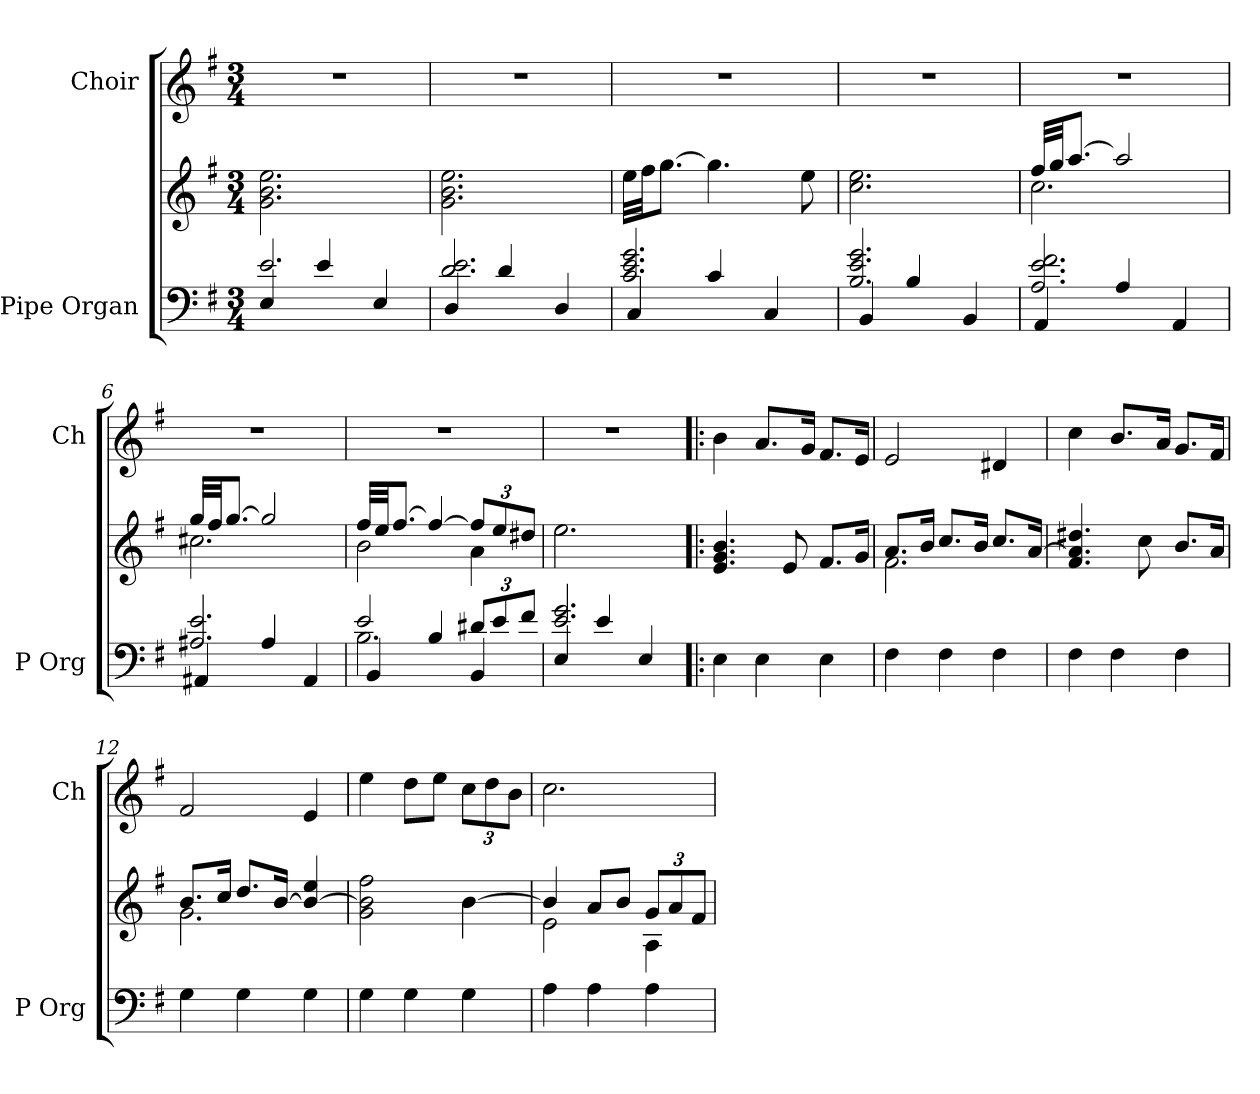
**kern	**kern	**kern
*part2	*part2	*part1
*staff3	*staff2	*staff1
*I"Pipe Organ	*	*I"Choir
*I'P Org	*	*I'Ch
*clefF4	*clefG2	*clefG2
*k[f#]	*k[f#]	*k[f#]
*G:	*G:	*G:
*M3/4	*M3/4	*M3/4
=1	=1	=1
*^	*	*
2.e/	4E/	2.g\ 2.b\ 2.ee\	2.r
.	4e/	.	.
.	4E/	.	.
=2	=2	=2	=2
2.d/ 2.e/	4D/	2.g\ 2.b\ 2.ee\	2.r
.	4d/	.	.
.	4D/	.	.
=3	=3	=3	=3
2.c/ 2.e/ 2.g/	4C/	32ee\LLL	2.r
.	.	32ff#\JJ	.
.	.	[8.gg\J	.
.	4c/	4.gg\]	.
.	4C/	.	.
.	.	8ee\	.
=4	=4	=4	=4
2.B/ 2.e/ 2.g/	4BB/	2.cc\ 2.ee\	2.r
.	4B/	.	.
.	4BB/	.	.
=5	=5	=5	=5
*	*	*^	*
2.A/ 2.e/ 2.f#/	4AA/	32ff#/LLL	2.cc\	2.r
.	.	32gg/JJ	.	.
.	.	[8.aa/J	.	.
.	4A/	2aa/]	.	.
.	4AA/	.	.	.
=6	=6	=6	=6	=6
2.A#X/ 2.e/	4AA#X/	32gg/LLL	2.cc#X\	2.r
.	.	32ff#/JJ	.	.
.	.	[8.gg/J	.	.
.	4A#/	2gg/]	.	.
.	4AA#/	.	.	.
=7	=7	=7	=7	=7
*	*^	*	*	*
2e/	2.B\	4BB/	32ff#/LLL	2b\	2.r
.	.	.	32ee/JJ	.	.
.	.	.	[8.ff#/J	.	.
.	.	4B/	4ff#/_	.	.
*Xbrackettup	*	*	*Xbrackettup	*	*
12d#X/L	.	4BB/	12ff#/L]	4a\	.
12e/	.	.	12ee/	.	.
12f#/J	.	.	12dd#X/J	.	.
*	*v	*v	*	*	*
*	*	*v	*v	*
=8	=8	=8	=8
2.e/ 2.g/	4E/	2.ee\	2.r
.	4e/	.	.
.	4E/	.	.
*v	*v	*	*
!!LO:LB:g=z
=9!|:	=9!|:	=9!|:
4E\	4.e/ 4.g/ 4.b/	4b\
4E\	.	8.a/L
.	8e/	.
.	.	16g/Jk
4E\	8.f#/L	8.f#/L
.	16g/Jk	16e/Jk
=10	=10	=10
*	*^	*
4F#\	8.a/L	2.f#\	2e/
.	16b/Jk	.	.
4F#\	8.cc/L	.	.
.	16b/Jk	.	.
4F#\	8.cc/L	.	4d#X/
.	[16a/Jk	.	.
*	*v	*v	*
=11	=11	=11
4F#\	4.f#/ 4.a/] 4.dd#X/	4cc\
4F#\	.	8.b/L
.	8cc\	.
.	.	16a/Jk
4F#\	8.b/L	8.g/L
.	16a/Jk	16f#/Jk
=12	=12	=12
*	*^	*
4G\	8.b/L	2.g\	2f#/
.	16cc/Jk	.	.
4G\	8.dd/L	.	.
.	[16b/Jk	.	.
4G\	4b/_ 4ee/	.	4e/
*	*v	*v	*
=13	=13	=13
4G\	2g\ 2b\] 2ff#\	4ee\
4G\	.	8dd\L
.	.	8ee\J
*	*	*Xbrackettup
4G\	[4b\	12cc\L
.	.	12dd\
.	.	12b\J
=14	=14	=14
*	*^	*
4A\	4b/]	2e\	2.cc\
4A\	8a/L	.	.
.	8b/J	.	.
4A\	12g/L	4A\	.
.	12a/	.	.
.	12f#/J	.	.
*	*v	*v	*
=	=	=
*-	*-	*-
